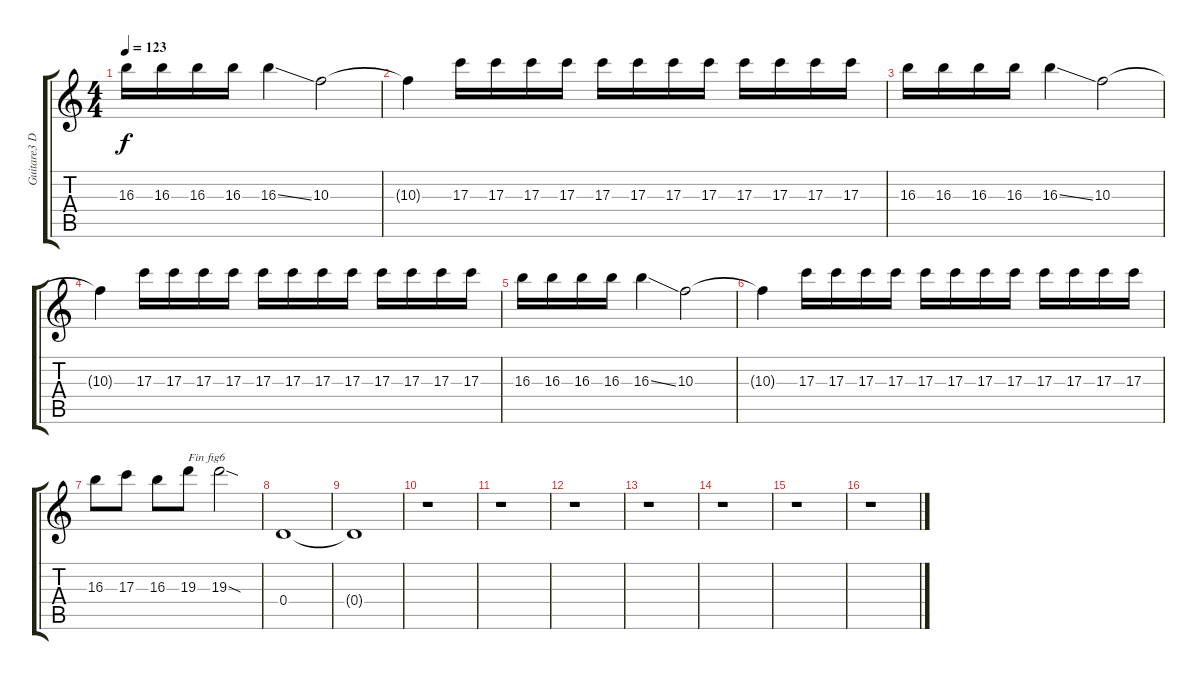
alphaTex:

\track ("Guitare3 Dr-D" "Guitare3 D") {instrument overdrivenguitar}
\staff {score tabs}
\tuning (E4 B3 G3 D3 A2 D2) {hide}
\ts (4 4)
\tempo 123
\clef g2
\ks c
16.3.16{dy f} 16.3.16 16.3.16 16.3.16 16.3{ss}.4 10.3.2 |
10.3{t}.4 17.3.16 17.3.16 17.3.16 17.3.16 17.3.16 17.3.16 17.3.16 17.3.16 17.3.16 17.3.16 17.3.16 17.3.16 |
16.3.16 16.3.16 16.3.16 16.3.16 16.3{ss}.4 10.3.2 |
10.3{t}.4 17.3.16 17.3.16 17.3.16 17.3.16 17.3.16 17.3.16 17.3.16 17.3.16 17.3.16 17.3.16 17.3.16 17.3.16 |
16.3.16 16.3.16 16.3.16 16.3.16 16.3{ss}.4 10.3.2 |
10.3{t}.4 17.3.16 17.3.16 17.3.16 17.3.16 17.3.16 17.3.16 17.3.16 17.3.16 17.3.16 17.3.16 17.3.16 17.3.16 |
16.3.8 17.3.8 16.3.8 19.3.8{txt "Fin fig6"} 19.3{sod}.2 |
0.4.1 |
0.4{t}.1 |
r.1 |
r.1 |
r.1 |
r.1 |
r.1 |
r.1 |
r.1
